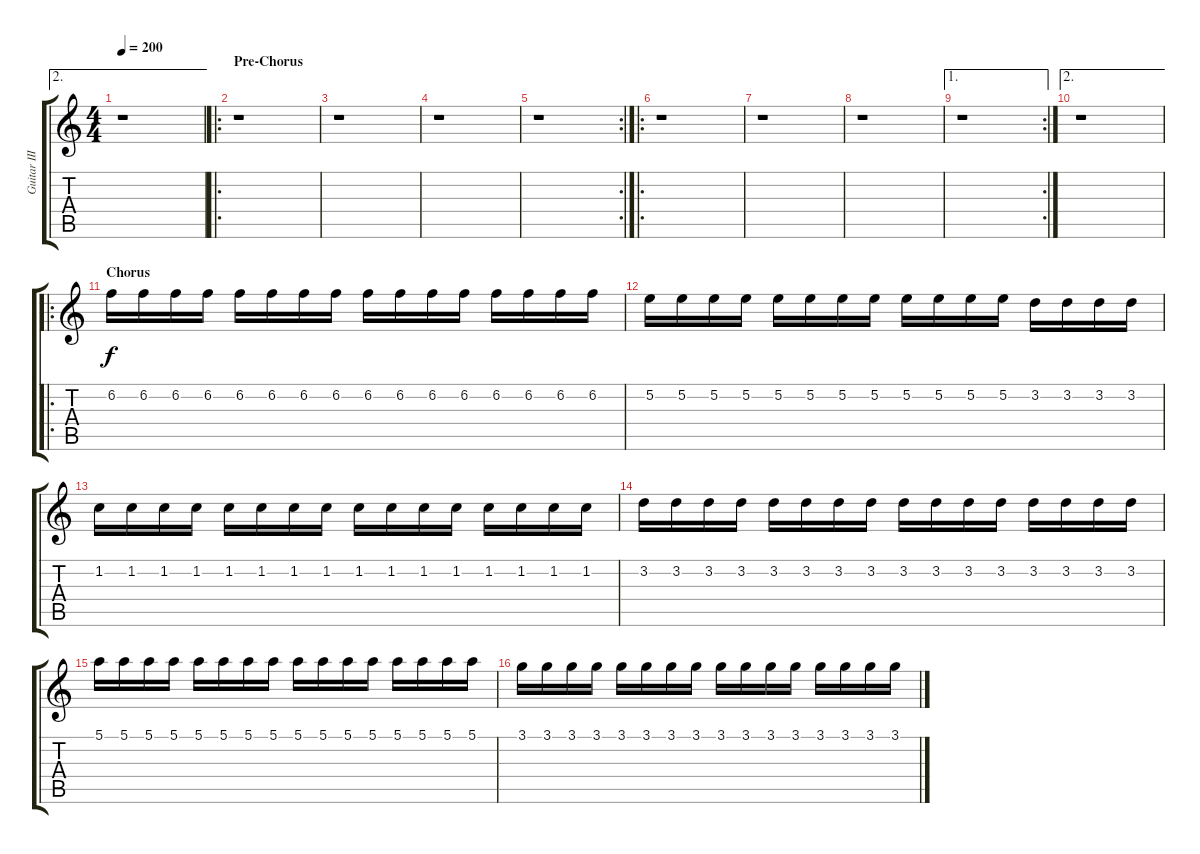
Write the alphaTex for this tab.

\track ("Guitar III" "Guitar III") {instrument distortionguitar}
\staff {score tabs}
\tuning (E4 B3 G3 D3 A2 E2) {hide}
\ae 2
\ts (4 4)
\tempo 200
\clef g2
\ks c
r.1{dy f} |
\ro
\section ("" "Pre-Chorus")
r.1 |
r.1 |
r.1 |
\rc 2
r.1 |
\ro
r.1 |
r.1 |
r.1 |
\ae 1
\rc 2
r.1 |
\ae 2
r.1 |
\ro
\section ("" "Chorus")
6.2.16 6.2.16 6.2.16 6.2.16 6.2.16 6.2.16 6.2.16 6.2.16 6.2.16 6.2.16 6.2.16 6.2.16 6.2.16 6.2.16 6.2.16 6.2.16 |
5.2.16 5.2.16 5.2.16 5.2.16 5.2.16 5.2.16 5.2.16 5.2.16 5.2.16 5.2.16 5.2.16 5.2.16 3.2.16 3.2.16 3.2.16 3.2.16 |
1.2.16 1.2.16 1.2.16 1.2.16 1.2.16 1.2.16 1.2.16 1.2.16 1.2.16 1.2.16 1.2.16 1.2.16 1.2.16 1.2.16 1.2.16 1.2.16 |
3.2.16 3.2.16 3.2.16 3.2.16 3.2.16 3.2.16 3.2.16 3.2.16 3.2.16 3.2.16 3.2.16 3.2.16 3.2.16 3.2.16 3.2.16 3.2.16 |
5.1.16 5.1.16 5.1.16 5.1.16 5.1.16 5.1.16 5.1.16 5.1.16 5.1.16 5.1.16 5.1.16 5.1.16 5.1.16 5.1.16 5.1.16 5.1.16 |
3.1.16 3.1.16 3.1.16 3.1.16 3.1.16 3.1.16 3.1.16 3.1.16 3.1.16 3.1.16 3.1.16 3.1.16 3.1.16 3.1.16 3.1.16 3.1.16
